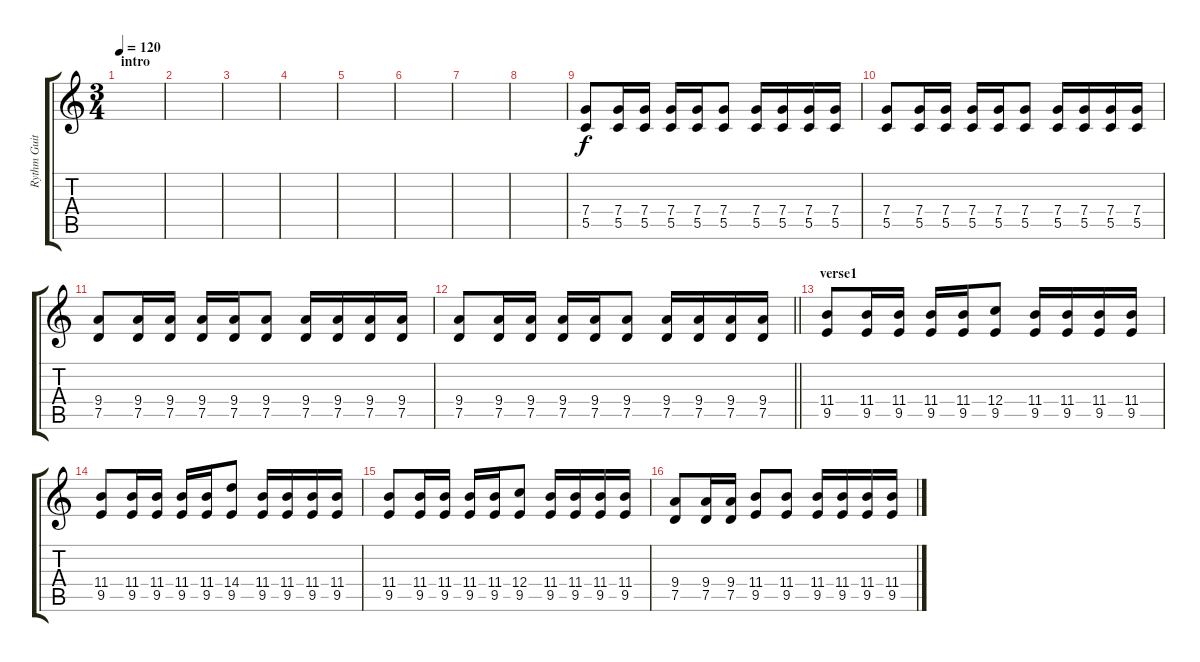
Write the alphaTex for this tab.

\track ("Rythm Guitare" "Rythm Guit") {instrument distortionguitar}
\staff {score tabs}
\tuning (D4 A3 F3 C3 G2 D2) {hide}
\ts (3 4)
\section ("" "intro")
\tempo 120
\clef g2
\ks c
|
|
|
|
|
|
|
|
(7.4 5.5).8{instrument distortionguitar} (7.4 5.5).16 (7.4 5.5).16 (7.4 5.5).16 (7.4 5.5).16 (7.4 5.5).8 (7.4 5.5).16 (7.4 5.5).16 (7.4 5.5).16 (7.4 5.5).16 |
(7.4 5.5).8 (7.4 5.5).16 (7.4 5.5).16 (7.4 5.5).16 (7.4 5.5).16 (7.4 5.5).8 (7.4 5.5).16 (7.4 5.5).16 (7.4 5.5).16 (7.4 5.5).16 |
(9.4 7.5).8 (9.4 7.5).16 (9.4 7.5).16 (9.4 7.5).16 (9.4 7.5).16 (9.4 7.5).8 (9.4 7.5).16 (9.4 7.5).16 (9.4 7.5).16 (9.4 7.5).16 |
\barLineRight lightlight
(9.4 7.5).8 (9.4 7.5).16 (9.4 7.5).16 (9.4 7.5).16 (9.4 7.5).16 (9.4 7.5).8 (9.4 7.5).16 (9.4 7.5).16 (9.4 7.5).16 (9.4 7.5).16 |
\section ("" "verse1")
(11.4 9.5).8 (11.4 9.5).16 (11.4 9.5).16 (11.4 9.5).16 (11.4 9.5).16 (12.4 9.5).8 (11.4 9.5).16 (11.4 9.5).16 (11.4 9.5).16 (11.4 9.5).16 |
(11.4 9.5).8 (11.4 9.5).16 (11.4 9.5).16 (11.4 9.5).16 (11.4 9.5).16 (14.4 9.5).8 (11.4 9.5).16 (11.4 9.5).16 (11.4 9.5).16 (11.4 9.5).16 |
(11.4 9.5).8 (11.4 9.5).16 (11.4 9.5).16 (11.4 9.5).16 (11.4 9.5).16 (12.4 9.5).8 (11.4 9.5).16 (11.4 9.5).16 (11.4 9.5).16 (11.4 9.5).16 |
(9.4 7.5).8 (9.4 7.5).16 (9.4 7.5).16 (11.4 9.5).8 (11.4 9.5).8 (11.4 9.5).16 (11.4 9.5).16 (11.4 9.5).16 (11.4 9.5).16
